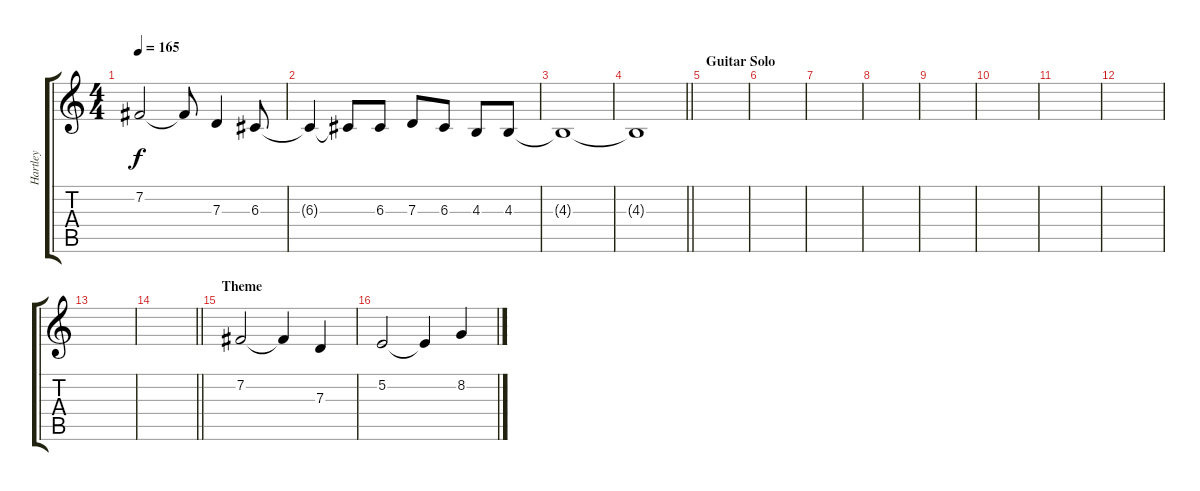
\track ("Hartley" "Hartley") {instrument acousticgrandpiano}
\staff {score tabs}
\tuning (E4 B3 G3 D3 A2 E2) {hide}
\ts (4 4)
\tempo 165
\clef g2
\ks c
7.2.2{dy f} 7.2{t}.8 7.3.4 6.3.8 |
6.3{t}.4 6.3{t}.8 6.3.8 7.3.8 6.3.8 4.3.8 4.3.8 |
4.3{t}.1 |
\barLineRight lightlight
4.3{t}.1 |
\section ("" "Guitar Solo")
|
|
|
|
|
|
|
|
|
\barLineRight lightlight
|
\section ("" "Theme")
7.2.2 7.2{t}.4 7.3.4 |
5.2.2 5.2{t}.4 8.2.4
